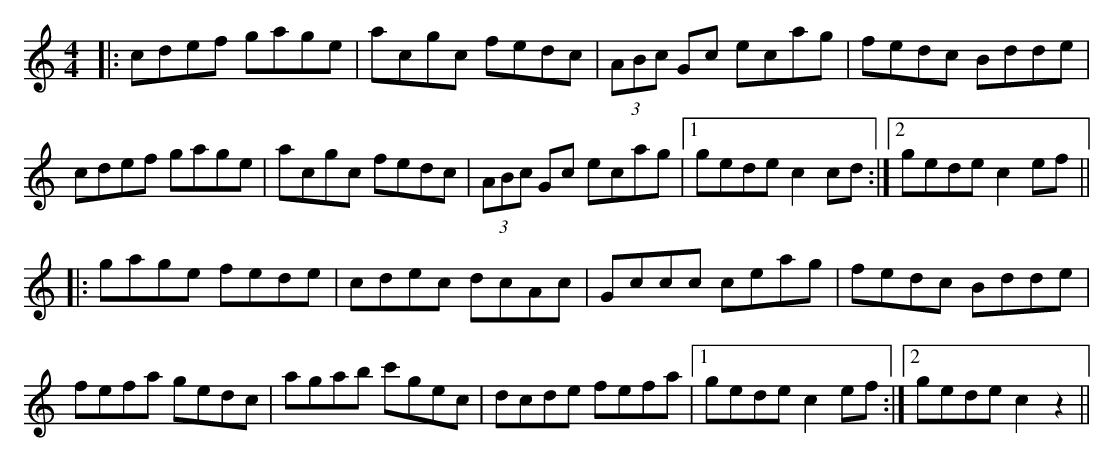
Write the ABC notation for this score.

X:1
M:4/4
K:C
|:cdef gage|acgc fedc|(3ABc Gc ecag|fedc Bdde|
cdef gage|acgc fedc|(3ABc Gc ecag|1 gede c2cd:|2 gedec2ef||
|:gage fede|cdec dcAc|Gccc ceag|fedc Bdde|
fefa gedc|agab c'gec|dcde fefa|1 gede c2ef:|2 gede c2z2||
